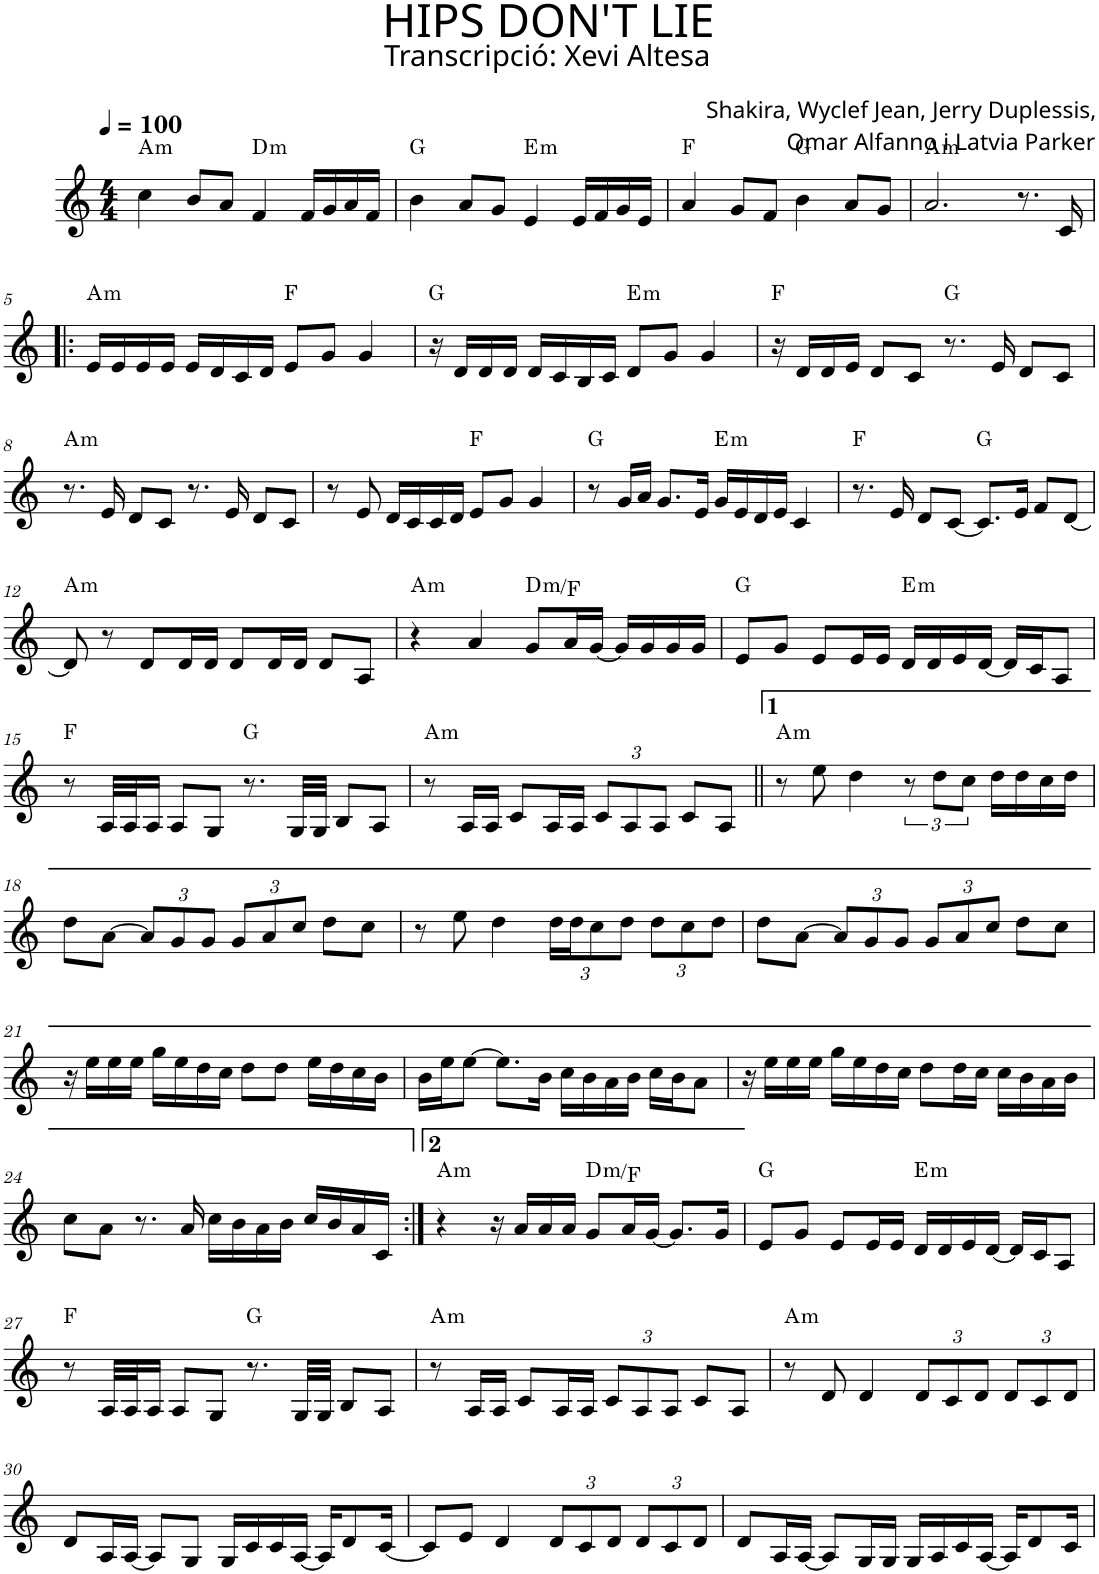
**kern	**harte
*part1	*part1
*staff1	*
*I"P1	*
*clefG2	*
*k[]	*
*M4/4	*
*MM100	*
=1	=1
!	!LO:H:kt=m
4cc\	A:min
8b/L	.
8a/J	.
!	!LO:H:kt=m
4f/	D:min
16f/LL	.
16g/	.
16a/	.
16f/JJ	.
=2	=2
4b\	G:maj
8a/L	.
8g/J	.
!	!LO:H:kt=m
4e/	E:min
16e/LL	.
16f/	.
16g/	.
16e/JJ	.
=3	=3
4a/	F:maj
8g/L	.
8f/J	.
4b\	G:maj
8a/L	.
8g/J	.
=4	=4
!	!LO:H:kt=m
2.a/	A:min
8.r	.
16c/	.
!!LO:LB:g=z
=5!|:	=5!|:
!	!LO:H:kt=m
16e/LL	A:min
16e/	.
16e/	.
16e/JJ	.
16e/LL	.
16d/	.
16c/	.
16d/JJ	.
8e/L	F:maj
8g/J	.
4g/	.
=6	=6
16r	G:maj
16d/LL	.
16d/	.
16d/JJ	.
16d/LL	.
16c/	.
16B/	.
16c/JJ	.
!	!LO:H:kt=m
8d/L	E:min
8g/J	.
4g/	.
=7	=7
16r	F:maj
16d/LL	.
16d/	.
16e/JJ	.
8d/L	.
8c/J	.
8.r	G:maj
16e/	.
8d/L	.
8c/J	.
!!LO:LB:g=z
=8	=8
!	!LO:H:kt=m
8.r	A:min
16e/	.
8d/L	.
8c/J	.
8.r	.
16e/	.
8d/L	.
8c/J	.
=9	=9
8r	.
8e/	.
16d/LL	.
16c/	.
16c/	.
16d/JJ	.
8e/L	F:maj
8g/J	.
4g/	.
=10	=10
8r	G:maj
16g/LL	.
16a/JJ	.
8.g/L	.
16e/Jk	.
!	!LO:H:kt=m
16g/LL	E:min
16e/	.
16d/	.
16e/JJ	.
4c/	.
=11	=11
8.r	F:maj
16e/	.
8d/L	.
[<8c/J	.
8.c/L]	G:maj
16e/Jk	.
8f/L	.
[<8d/J	.
!!LO:LB:g=z
=12	=12
!	!LO:H:kt=m
8d/]	A:min
8r	.
8d/L	.
16d/L	.
16d/JJ	.
8d/L	.
16d/L	.
16d/JJ	.
8d/L	.
8A/J	.
=13	=13
!	!LO:H:kt=m
4r	A:min
4a/	.
!	!LO:H:kt=m
8g/L	D:min/b3
16a/L	.
[<16g/JJ	.
16g/LL]	.
16g/	.
16g/	.
16g/JJ	.
=14	=14
8e/L	G:maj
8g/J	.
8e/L	.
16e/L	.
16e/JJ	.
!	!LO:H:kt=m
16d/LL	E:min
16d/	.
16e/	.
[<16d/JJ	.
16d/LL]	.
16c/J	.
8A/J	.
!!LO:LB:g=z
=15	=15
8r	F:maj
32A/LLL	.
32A/J	.
16A/JJ	.
8A/L	.
8G/J	.
8.r	G:maj
32G/LLL	.
32G/JJJ	.
8B/L	.
8A/J	.
=16	=16
!	!LO:H:kt=m
8r	A:min
16A/LL	.
16A/JJ	.
8c/L	.
16A/L	.
16A/JJ	.
*Xbrackettup	*
12c/L	.
12A/	.
12A/J	.
8c/L	.
8A/J	.
=17||	=17||
!	!LO:H:kt=m
8r	A:min
8ee\	.
4dd\	.
*brackettup	*
12r	.
12dd\L	.
12cc\J	.
16dd\LL	.
16dd\	.
16cc\	.
16dd\JJ	.
!!LO:LB:g=z
=18	=18
8dd\L	.
[>8a\J	.
*Xbrackettup	*
12a/L]	.
12g/	.
12g/J	.
12g/L	.
12a/	.
12cc/J	.
8dd\L	.
8cc\J	.
=19	=19
8r	.
8ee\	.
4dd\	.
24dd\LL	.
24dd\J	.
12cc\	.
12dd\J	.
12dd\L	.
12cc\	.
12dd\J	.
=20	=20
8dd\L	.
[>8a\J	.
12a/L]	.
12g/	.
12g/J	.
12g/L	.
12a/	.
12cc/J	.
8dd\L	.
8cc\J	.
!!LO:LB:g=z
=21	=21
16r	.
16ee\LL	.
16ee\	.
16ee\JJ	.
16gg\LL	.
16ee\	.
16dd\	.
16cc\JJ	.
8dd\L	.
8dd\J	.
16ee\LL	.
16dd\	.
16cc\	.
16b\JJ	.
=22	=22
16b\LL	.
16ee\J	.
[>8ee\J	.
8.ee\L]	.
16b\Jk	.
16cc\LL	.
16b\	.
16a\	.
16b\JJ	.
16cc\LL	.
16b\J	.
8a\J	.
=23	=23
16r	.
16ee\LL	.
16ee\	.
16ee\JJ	.
16gg\LL	.
16ee\	.
16dd\	.
16cc\JJ	.
8dd\L	.
16dd\L	.
16cc\JJ	.
16cc\LL	.
16b\	.
16a\	.
16b\JJ	.
!!LO:LB:g=z
=24	=24
8cc\L	.
8a\J	.
8.r	.
16a/	.
16cc\LL	.
16b\	.
16a\	.
16b\JJ	.
16cc/LL	.
16b/	.
16a/	.
16c/JJ	.
=25:|!	=25:|!
!	!LO:H:kt=m
4r	A:min
16r	.
16a/LL	.
16a/	.
16a/JJ	.
!	!LO:H:kt=m
8g/L	D:min/b3
16a/L	.
[<16g/JJ	.
8.g/L]	.
16g/Jk	.
=26	=26
8e/L	G:maj
8g/J	.
8e/L	.
16e/L	.
16e/JJ	.
!	!LO:H:kt=m
16d/LL	E:min
16d/	.
16e/	.
[<16d/JJ	.
16d/LL]	.
16c/J	.
8A/J	.
!!LO:LB:g=z
=27	=27
8r	F:maj
32A/LLL	.
32A/J	.
16A/JJ	.
8A/L	.
8G/J	.
8.r	G:maj
32G/LLL	.
32G/JJJ	.
8B/L	.
8A/J	.
=28	=28
!	!LO:H:kt=m
8r	A:min
16A/LL	.
16A/JJ	.
8c/L	.
16A/L	.
16A/JJ	.
12c/L	.
12A/	.
12A/J	.
8c/L	.
8A/J	.
=29	=29
!	!LO:H:kt=m
8r	A:min
8d/	.
4d/	.
12d/L	.
12c/	.
12d/J	.
12d/L	.
12c/	.
12d/J	.
!!LO:LB:g=z
=30	=30
8d/L	.
16A/L	.
[<16A/JJ	.
8A/L]	.
8G/J	.
16G/LL	.
16c/	.
16c/	.
[<16A/JJ	.
16A/KL]	.
8d/	.
[<16c/Jk	.
=31	=31
8c/L]	.
8e/J	.
4d/	.
12d/L	.
12c/	.
12d/J	.
12d/L	.
12c/	.
12d/J	.
=32	=32
8d/L	.
16A/L	.
[<16A/JJ	.
8A/L]	.
16G/L	.
16G/JJ	.
16G/LL	.
16A/	.
16c/	.
[<16A/JJ	.
16A/KL]	.
8d/	.
16c/Jk	.
=	=
*-	*-
